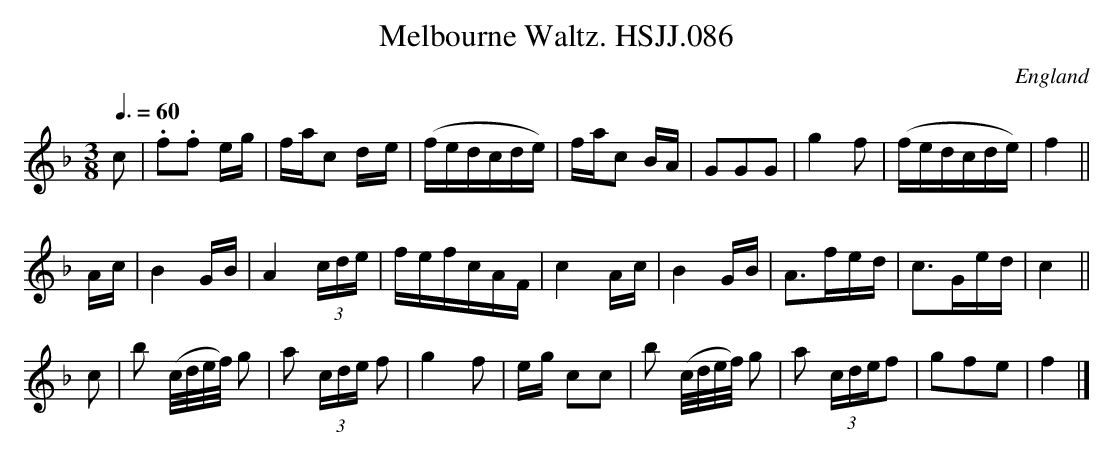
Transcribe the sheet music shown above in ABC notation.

X:1
T:Melbourne Waltz. HSJJ.086
M:3/8
L:1/16
Q:3/8=60
O:England
K:F
c2|.f2.f2 eg|fac2 d-e|(fedcde)|fac2 BA|G2G2G2|g4f2|(fedcde)|f4||
Ac|B4GB|A4(3cde|fefcAF|c4Ac|B4GB|A3fed|c3Ged|c4||
c2|b2 (c/d/e/f/) g2|a2 (3cde f2|g4f2|eg c2c2|b2 (c/d/e/f/) g2|\
a2 (3cdef2|g2f2e2|f4|]
